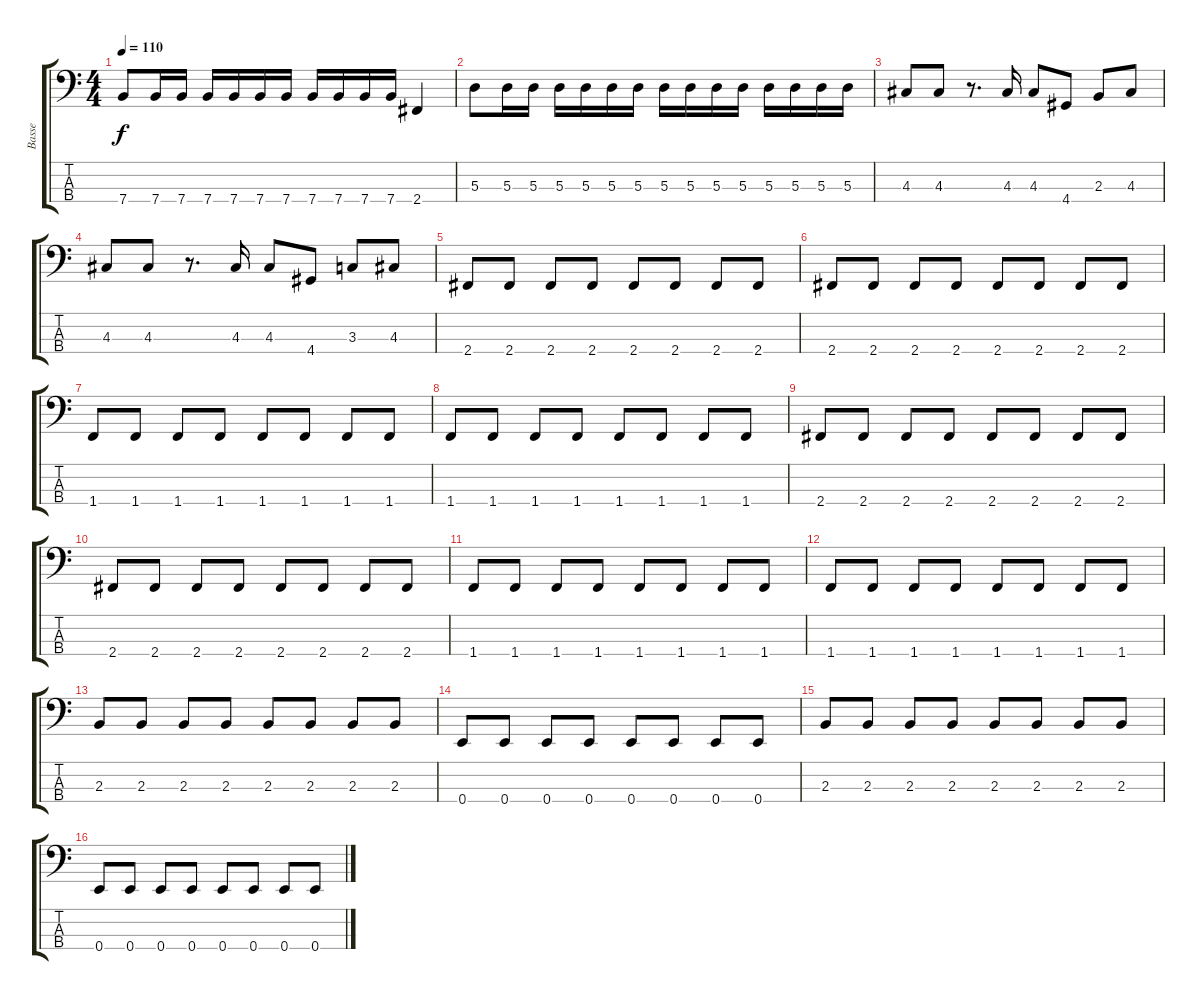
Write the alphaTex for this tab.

\track ("Basse" "Basse") {instrument electricbassfinger}
\staff {score tabs}
\tuning (G2 D2 A1 E1) {hide}
\ts (4 4)
\tempo 110
\clef f4
\ks c
7.4.8{dy f} 7.4.16 7.4.16 7.4.16 7.4.16 7.4.16 7.4.16 7.4.16 7.4.16 7.4.16 7.4.16 2.4.4 |
5.3.8 5.3.16 5.3.16 5.3.16 5.3.16 5.3.16 5.3.16 5.3.16 5.3.16 5.3.16 5.3.16 5.3.16 5.3.16 5.3.16 5.3.16 |
4.3.8 4.3.8 r.8{d} 4.3.16 4.3.8 4.4.8 2.3.8 4.3.8 |
4.3.8 4.3.8 r.8{d} 4.3.16 4.3.8 4.4.8 3.3.8 4.3.8 |
2.4.8 2.4.8 2.4.8 2.4.8 2.4.8 2.4.8 2.4.8 2.4.8 |
2.4.8 2.4.8 2.4.8 2.4.8 2.4.8 2.4.8 2.4.8 2.4.8 |
1.4.8 1.4.8 1.4.8 1.4.8 1.4.8 1.4.8 1.4.8 1.4.8 |
1.4.8 1.4.8 1.4.8 1.4.8 1.4.8 1.4.8 1.4.8 1.4.8 |
2.4.8 2.4.8 2.4.8 2.4.8 2.4.8 2.4.8 2.4.8 2.4.8 |
2.4.8 2.4.8 2.4.8 2.4.8 2.4.8 2.4.8 2.4.8 2.4.8 |
1.4.8 1.4.8 1.4.8 1.4.8 1.4.8 1.4.8 1.4.8 1.4.8 |
1.4.8 1.4.8 1.4.8 1.4.8 1.4.8 1.4.8 1.4.8 1.4.8 |
2.3.8 2.3.8 2.3.8 2.3.8 2.3.8 2.3.8 2.3.8 2.3.8 |
0.4.8 0.4.8 0.4.8 0.4.8 0.4.8 0.4.8 0.4.8 0.4.8 |
2.3.8 2.3.8 2.3.8 2.3.8 2.3.8 2.3.8 2.3.8 2.3.8 |
0.4.8 0.4.8 0.4.8 0.4.8 0.4.8 0.4.8 0.4.8 0.4.8
